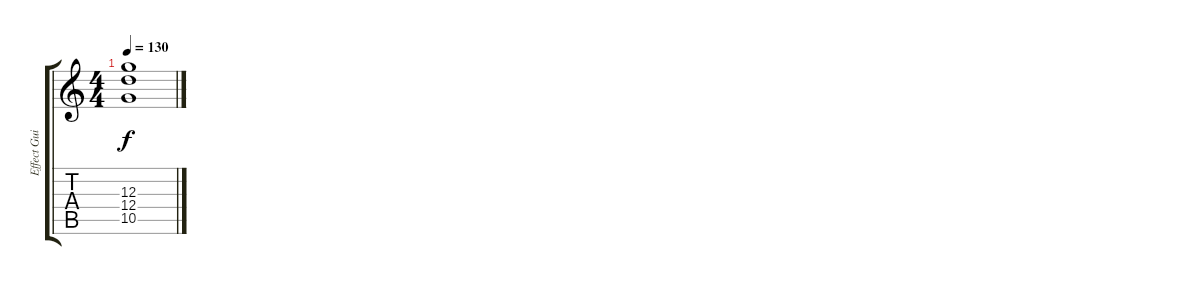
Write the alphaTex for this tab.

\track ("Effect Guitar and Rythmn Guitar" "Effect Gui") {instrument overdrivenguitar}
\staff {score tabs}
\tuning (E4 B3 G3 D3 A2 E2) {hide}
\ts (4 4)
\tempo 130
\clef g2
\ks c
(12.3{t} 12.4{t} 10.5{t}).1{dy f}
